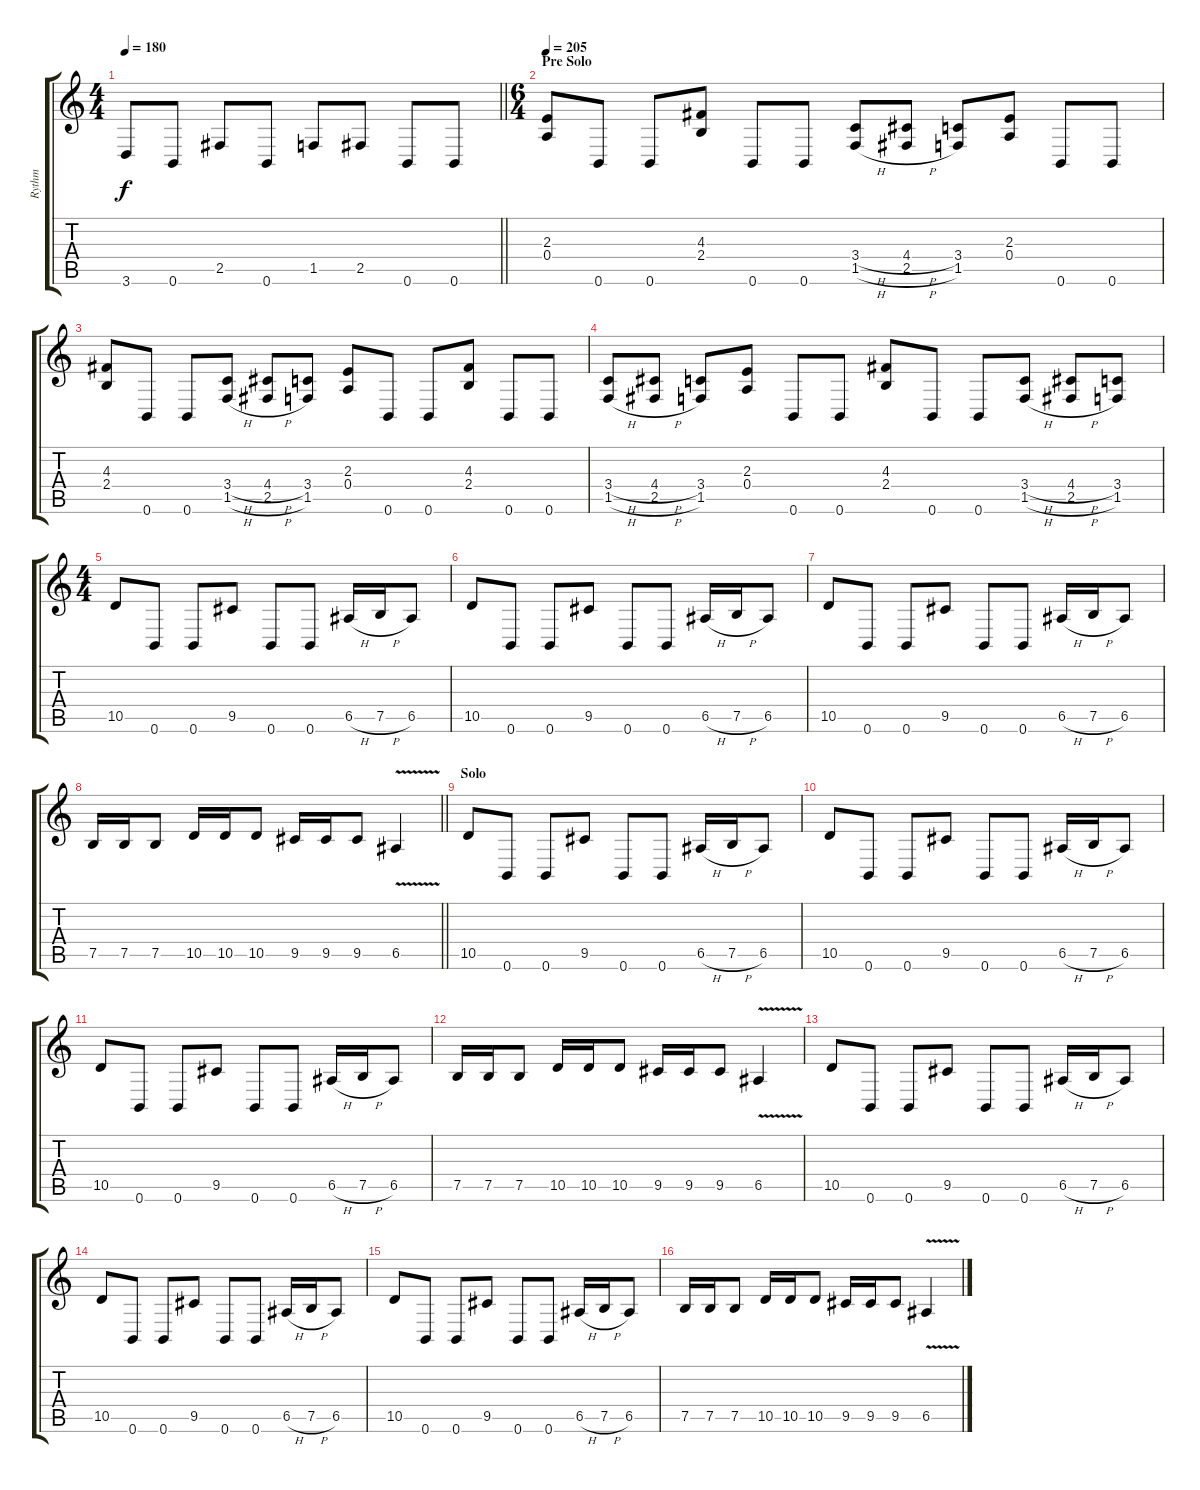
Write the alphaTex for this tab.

\track ("Rythm" "Rythm") {instrument distortionguitar}
\staff {score tabs}
\tuning (B3 Gb3 D3 A2 E2 B1) {hide}
\ts (4 4)
\tempo 180
\clef g2
\barLineRight lightlight
\ks c
3.6.8{dy f} 0.6.8 2.5.8 0.6.8 1.5.8 2.5.8 0.6.8 0.6.8 |
\ts (6 4)
\section ("" "Pre Solo")
\tempo 205
(2.3 0.4).8 0.6.8 0.6.8 (4.3 2.4).8 0.6.8 0.6.8 (3.4{h} 1.5{h}).8 (4.4{h} 2.5{h}).8 (3.4 1.5).8 (2.3 0.4).8 0.6.8 0.6.8 |
(4.3 2.4).8 0.6.8 0.6.8 (3.4{h} 1.5{h}).8 (4.4{h} 2.5{h}).8 (3.4 1.5).8 (2.3 0.4).8 0.6.8 0.6.8 (4.3 2.4).8 0.6.8 0.6.8 |
(3.4{h} 1.5{h}).8 (4.4{h} 2.5{h}).8 (3.4 1.5).8 (2.3 0.4).8 0.6.8 0.6.8 (4.3 2.4).8 0.6.8 0.6.8 (3.4{h} 1.5{h}).8 (4.4{h} 2.5{h}).8 (3.4 1.5).8 |
\ts (4 4)
10.5.8 0.6.8 0.6.8 9.5.8 0.6.8 0.6.8 6.5{h}.16 7.5{h}.16 6.5.8 |
10.5.8 0.6.8 0.6.8 9.5.8 0.6.8 0.6.8 6.5{h}.16 7.5{h}.16 6.5.8 |
10.5.8 0.6.8 0.6.8 9.5.8 0.6.8 0.6.8 6.5{h}.16 7.5{h}.16 6.5.8 |
\barLineRight lightlight
7.5.16 7.5.16 7.5.8 10.5.16 10.5.16 10.5.8 9.5.16 9.5.16 9.5.8 6.5{v}.4 |
\section ("" "Solo")
10.5.8 0.6.8 0.6.8 9.5.8 0.6.8 0.6.8 6.5{h}.16 7.5{h}.16 6.5.8 |
10.5.8 0.6.8 0.6.8 9.5.8 0.6.8 0.6.8 6.5{h}.16 7.5{h}.16 6.5.8 |
10.5.8 0.6.8 0.6.8 9.5.8 0.6.8 0.6.8 6.5{h}.16 7.5{h}.16 6.5.8 |
7.5.16 7.5.16 7.5.8 10.5.16 10.5.16 10.5.8 9.5.16 9.5.16 9.5.8 6.5{v}.4 |
10.5.8 0.6.8 0.6.8 9.5.8 0.6.8 0.6.8 6.5{h}.16 7.5{h}.16 6.5.8 |
10.5.8 0.6.8 0.6.8 9.5.8 0.6.8 0.6.8 6.5{h}.16 7.5{h}.16 6.5.8 |
10.5.8 0.6.8 0.6.8 9.5.8 0.6.8 0.6.8 6.5{h}.16 7.5{h}.16 6.5.8 |
7.5.16 7.5.16 7.5.8 10.5.16 10.5.16 10.5.8 9.5.16 9.5.16 9.5.8 6.5{v}.4
